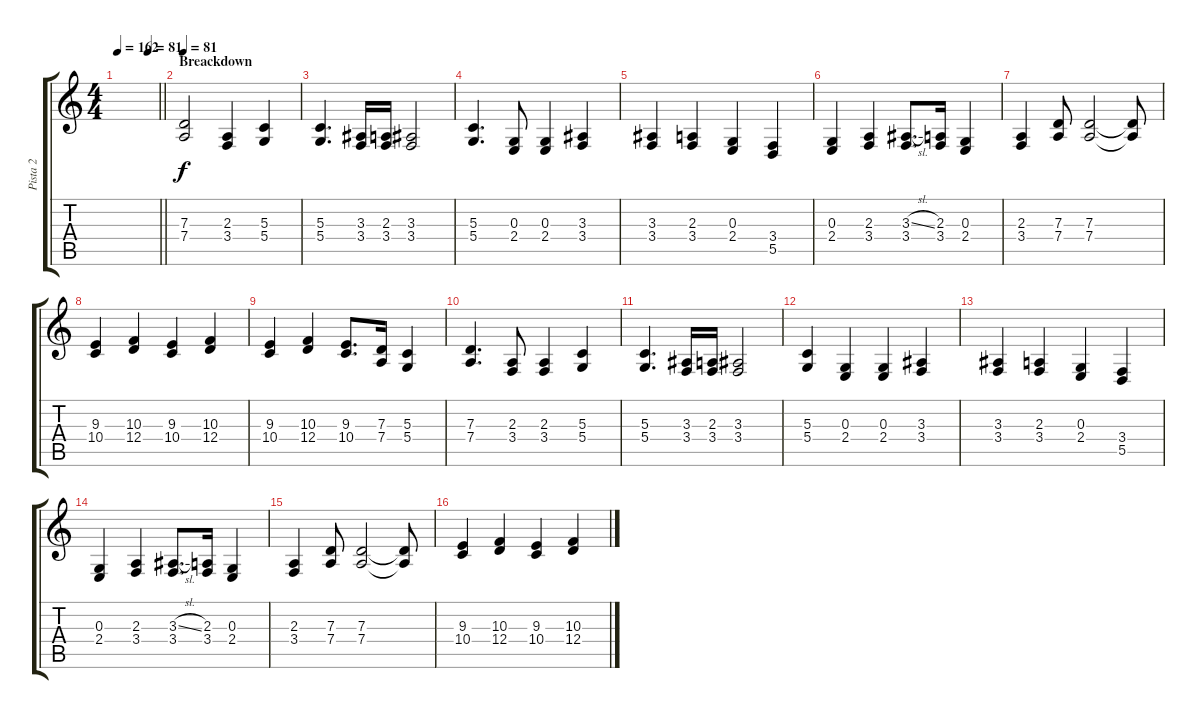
\track ("Pista 2" "Pista 2") {instrument violin}
\staff {score tabs}
\tuning (E4 B3 G3 D3 A2 D2) {hide}
\ts (4 4)
\tempo 162
\tempo (81 0.75)
\clef g2
\barLineRight lightlight
\ks c
|
\section ("" "Breackdown")
\tempo 81
(7.3 7.4).2{instrument voiceoohs} (2.3 3.4).4 (5.3 5.4).4 |
(5.3 5.4).4{d} (3.3 3.4).16 (2.3 3.4).16 (3.3 3.4).2 |
(5.3 5.4).4{d} (0.3 2.4).8 (0.3 2.4).4 (3.3 3.4).4 |
(3.3 3.4).4 (2.3 3.4).4 (0.3 2.4).4 (3.4 5.5).4 |
(0.3 2.4).4 (2.3 3.4).4 (3.3{sl} 3.4).8{d} (2.3 3.4).16 (0.3 2.4).4 |
(2.3 3.4).4 (7.3 7.4).8 (7.3 7.4).2 (7.3{t} 7.4{t}).8 |
(9.3 10.4).4 (10.3 12.4).4 (9.3 10.4).4 (10.3 12.4).4 |
(9.3 10.4).4 (10.3 12.4).4 (9.3 10.4).8{d} (7.3 7.4).16 (5.3 5.4).4 |
(7.3 7.4).4{d} (2.3 3.4).8 (2.3 3.4).4 (5.3 5.4).4 |
(5.3 5.4).4{d} (3.3 3.4).16 (2.3 3.4).16 (3.3 3.4).2 |
(5.3 5.4).4 (0.3 2.4).4 (0.3 2.4).4 (3.3 3.4).4 |
(3.3 3.4).4 (2.3 3.4).4 (0.3 2.4).4 (3.4 5.5).4 |
(0.3 2.4).4 (2.3 3.4).4 (3.3{sl} 3.4).8{d} (2.3 3.4).16 (0.3 2.4).4 |
(2.3 3.4).4 (7.3 7.4).8 (7.3 7.4).2 (7.3{t} 7.4{t}).8 |
(9.3 10.4).4 (10.3 12.4).4 (9.3 10.4).4 (10.3 12.4).4
